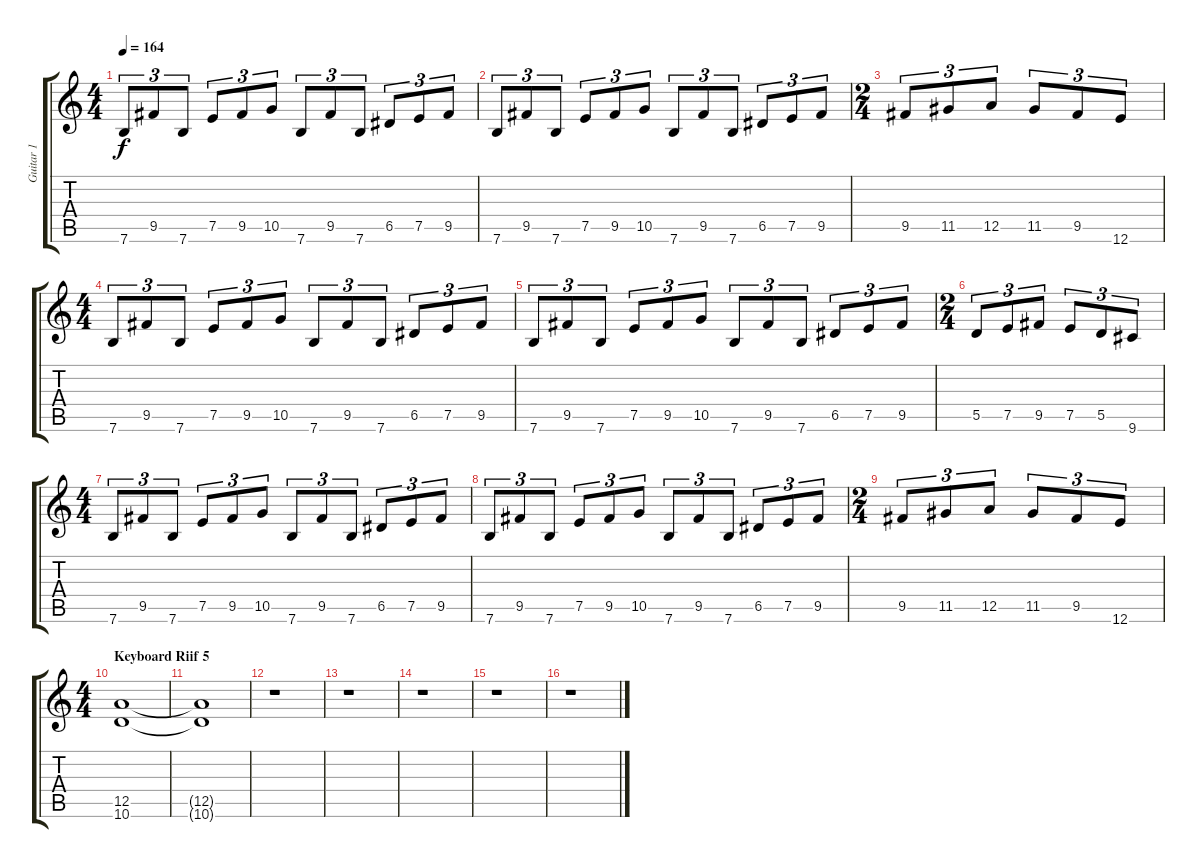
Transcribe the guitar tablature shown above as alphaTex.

\track ("Guitar 1" "Guitar 1") {instrument distortionguitar}
\staff {score tabs}
\tuning (E4 B3 G3 D3 A2 E2) {hide}
\ts (4 4)
\tempo 164
\clef g2
\ks c
7.6.8{tu (3 2) dy f} 9.5.8{tu (3 2)} 7.6.8{tu (3 2)} 7.5.8{tu (3 2)} 9.5.8{tu (3 2)} 10.5.8{tu (3 2)} 7.6.8{tu (3 2)} 9.5.8{tu (3 2)} 7.6.8{tu (3 2)} 6.5.8{tu (3 2)} 7.5.8{tu (3 2)} 9.5.8{tu (3 2)} |
7.6.8{tu (3 2)} 9.5.8{tu (3 2)} 7.6.8{tu (3 2)} 7.5.8{tu (3 2)} 9.5.8{tu (3 2)} 10.5.8{tu (3 2)} 7.6.8{tu (3 2)} 9.5.8{tu (3 2)} 7.6.8{tu (3 2)} 6.5.8{tu (3 2)} 7.5.8{tu (3 2)} 9.5.8{tu (3 2)} |
\ts (2 4)
9.5.8{tu (3 2)} 11.5.8{tu (3 2)} 12.5.8{tu (3 2)} 11.5.8{tu (3 2)} 9.5.8{tu (3 2)} 12.6.8{tu (3 2)} |
\ts (4 4)
7.6.8{tu (3 2)} 9.5.8{tu (3 2)} 7.6.8{tu (3 2)} 7.5.8{tu (3 2)} 9.5.8{tu (3 2)} 10.5.8{tu (3 2)} 7.6.8{tu (3 2)} 9.5.8{tu (3 2)} 7.6.8{tu (3 2)} 6.5.8{tu (3 2)} 7.5.8{tu (3 2)} 9.5.8{tu (3 2)} |
7.6.8{tu (3 2)} 9.5.8{tu (3 2)} 7.6.8{tu (3 2)} 7.5.8{tu (3 2)} 9.5.8{tu (3 2)} 10.5.8{tu (3 2)} 7.6.8{tu (3 2)} 9.5.8{tu (3 2)} 7.6.8{tu (3 2)} 6.5.8{tu (3 2)} 7.5.8{tu (3 2)} 9.5.8{tu (3 2)} |
\ts (2 4)
5.5.8{tu (3 2)} 7.5.8{tu (3 2)} 9.5.8{tu (3 2)} 7.5.8{tu (3 2)} 5.5.8{tu (3 2)} 9.6.8{tu (3 2)} |
\ts (4 4)
7.6.8{tu (3 2)} 9.5.8{tu (3 2)} 7.6.8{tu (3 2)} 7.5.8{tu (3 2)} 9.5.8{tu (3 2)} 10.5.8{tu (3 2)} 7.6.8{tu (3 2)} 9.5.8{tu (3 2)} 7.6.8{tu (3 2)} 6.5.8{tu (3 2)} 7.5.8{tu (3 2)} 9.5.8{tu (3 2)} |
7.6.8{tu (3 2)} 9.5.8{tu (3 2)} 7.6.8{tu (3 2)} 7.5.8{tu (3 2)} 9.5.8{tu (3 2)} 10.5.8{tu (3 2)} 7.6.8{tu (3 2)} 9.5.8{tu (3 2)} 7.6.8{tu (3 2)} 6.5.8{tu (3 2)} 7.5.8{tu (3 2)} 9.5.8{tu (3 2)} |
\ts (2 4)
9.5.8{tu (3 2)} 11.5.8{tu (3 2)} 12.5.8{tu (3 2)} 11.5.8{tu (3 2)} 9.5.8{tu (3 2)} 12.6.8{tu (3 2)} |
\ts (4 4)
\section ("" "Keyboard Riif 5")
(12.5 10.6).1 |
(12.5{t} 10.6{t}).1 |
r.1 |
r.1 |
r.1 |
r.1 |
r.1
